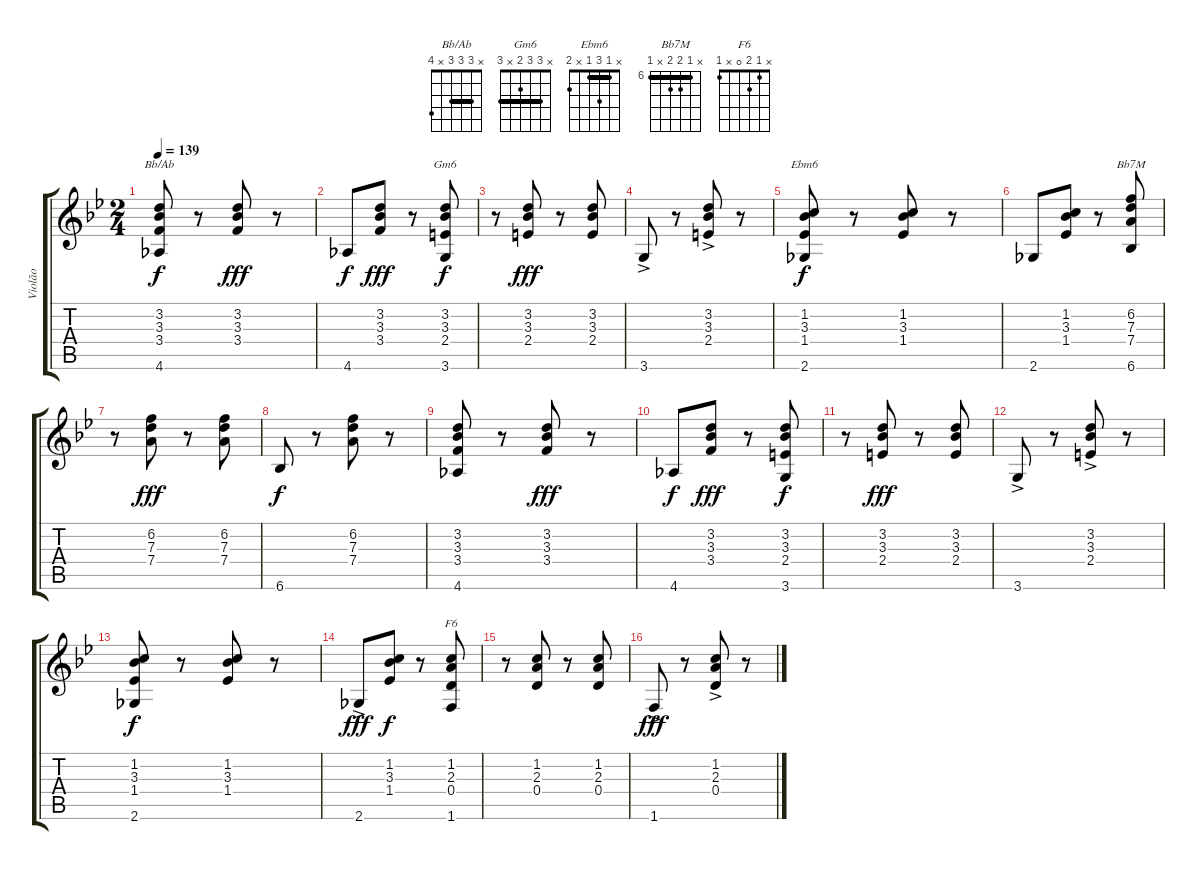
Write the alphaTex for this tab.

\track ("Violão" "Violão") {instrument acousticguitarnylon}
\staff {score tabs}
\tuning (E4 B3 G3 D3 A2 E2) {hide}
\chord ("Bb/Ab" x 3 3 3 x 4) {barre 3}
\chord ("Gm6" x 3 3 2 x 3) {barre 3}
\chord ("Ebm6" x 1 3 1 x 2) {barre 1}
\chord ("Bb7M" x 6 7 7 x 6) {firstfret 6 barre 6}
\chord ("F6" x 1 2 0 x 1)
\ts (2 4)
\tempo 139
\clef g2
\ks bb
(3.2 3.3 3.4 4.6).8{ch "Bb/Ab" dy f} r.8 (3.2 3.3 3.4).8{dy fff} r.8 |
4.6.8{dy f} (3.2 3.3 3.4).8{dy fff} r.8 (3.2 3.3 2.4 3.6).8{ch "Gm6" dy f} |
r.8 (3.2 3.3 2.4).8{dy fff} r.8 (3.2 3.3 2.4).8 |
3.6{ac}.8 r.8 (3.2{ac} 3.3{ac} 2.4{ac}).8 r.8 |
(1.2 3.3 1.4 2.6).8{ch "Ebm6" dy f} r.8 (1.2 3.3 1.4).8 r.8 |
2.6.8 (1.2 3.3 1.4).8 r.8 (6.2 7.3 7.4 6.6).8{ch "Bb7M"} |
r.8 (6.2 7.3 7.4).8{dy fff} r.8 (6.2 7.3 7.4).8 |
6.6.8{dy f} r.8 (6.2 7.3 7.4).8 r.8 |
(3.2 3.3 3.4 4.6).8 r.8 (3.2 3.3 3.4).8{dy fff} r.8 |
4.6.8{dy f} (3.2 3.3 3.4).8{dy fff} r.8 (3.2 3.3 2.4 3.6).8{dy f} |
r.8 (3.2 3.3 2.4).8{dy fff} r.8 (3.2 3.3 2.4).8 |
3.6{ac}.8 r.8 (3.2{ac} 3.3{ac} 2.4{ac}).8 r.8 |
(1.2 3.3 1.4 2.6).8{dy f} r.8 (1.2 3.3 1.4).8 r.8 |
2.6{ac}.8{dy fff} (1.2 3.3 1.4).8{dy f} r.8 (1.2 2.3 0.4 1.6).8{ch "F6"} |
r.8 (1.2 2.3 0.4).8 r.8 (1.2 2.3 0.4).8 |
1.6{ac}.8{dy fff} r.8 (1.2{ac} 2.3{ac} 0.4{ac}).8 r.8
